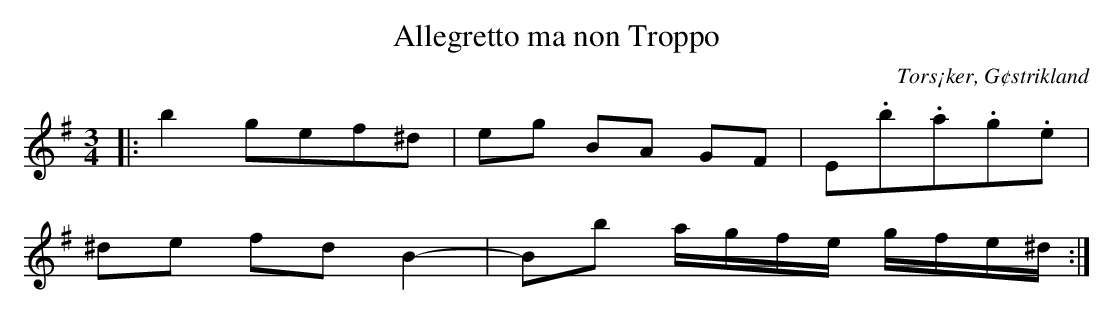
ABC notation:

X:1
T:Allegretto ma non Troppo
O:Tors¡ker, G¢strikland
M:3/4
L:1/16
K:G
|: b4 g2e2f2^d2 | e2g2 B2A2 G2F2 | E2.b2.a2.g2.e2 |
^d2e2 f2d2 B4- | B2b2 agfe gfe^d :|
